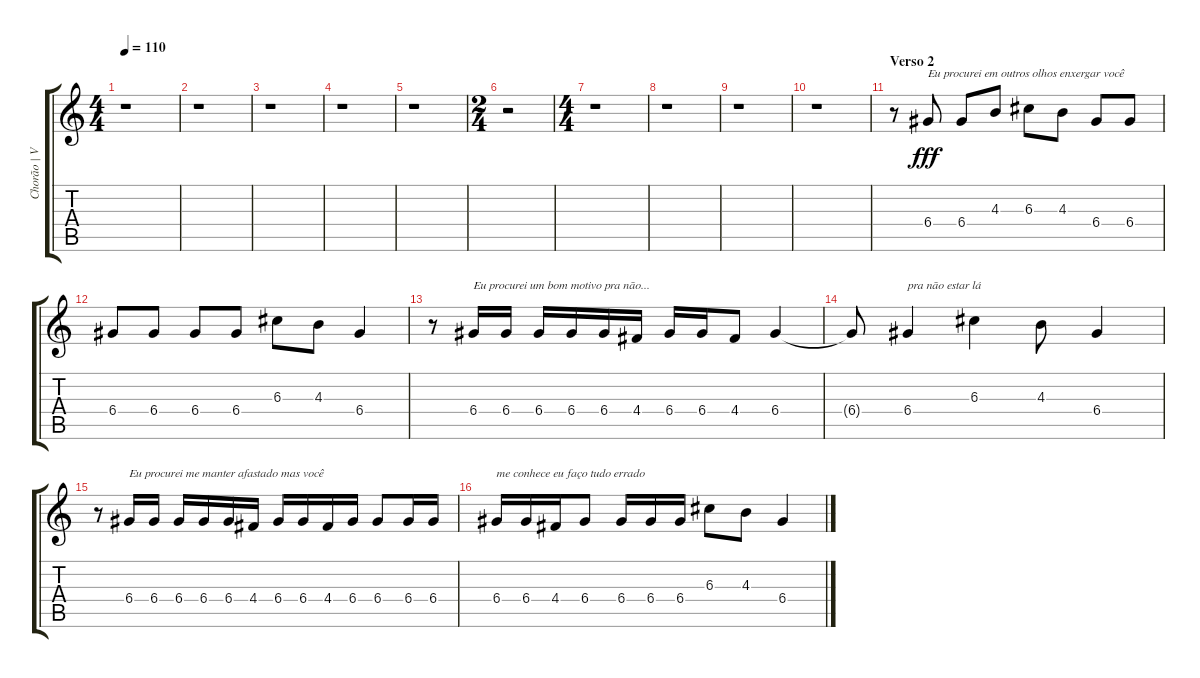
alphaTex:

\track ("Chorão | Vocal" "Chorão | V") {instrument overdrivenguitar}
\staff {score tabs}
\tuning (E4 B3 G3 D3 A2 E2) {hide}
\ts (4 4)
\tempo 110
\clef g2
\ks c
r.1{dy f} |
r.1 |
r.1 |
r.1 |
r.1 |
\ts (2 4)
r.2 |
\ts (4 4)
r.1 |
r.1 |
r.1 |
r.1 |
\section ("" "Verso 2")
r.8 6.4.8{txt "Eu procurei em outros olhos enxergar você" dy fff} 6.4.8 4.3.8 6.3.8 4.3.8 6.4.8 6.4.8 |
6.4.8 6.4.8 6.4.8 6.4.8 6.3.8 4.3.8 6.4.4 |
r.8 6.4.16{txt "Eu procurei um bom motivo pra não..."} 6.4.16 6.4.16 6.4.16 6.4.16 4.4.16 6.4.16 6.4.16 4.4.8 6.4.4 |
6.4{t}.8 6.4.4{txt "pra não estar lá"} 6.3.4 4.3.8 6.4.4 |
r.8 6.4.16{txt "Eu procurei me manter afastado mas você"} 6.4.16 6.4.16 6.4.16 6.4.16 4.4.16 6.4.16 6.4.16 4.4.16 6.4.16 6.4.8 6.4.16 6.4.16 |
6.4.16{txt "me conhece eu faço tudo errado"} 6.4.16 4.4.16 6.4.8 6.4.16 6.4.16 6.4.16 6.3.8 4.3.8 6.4.4
